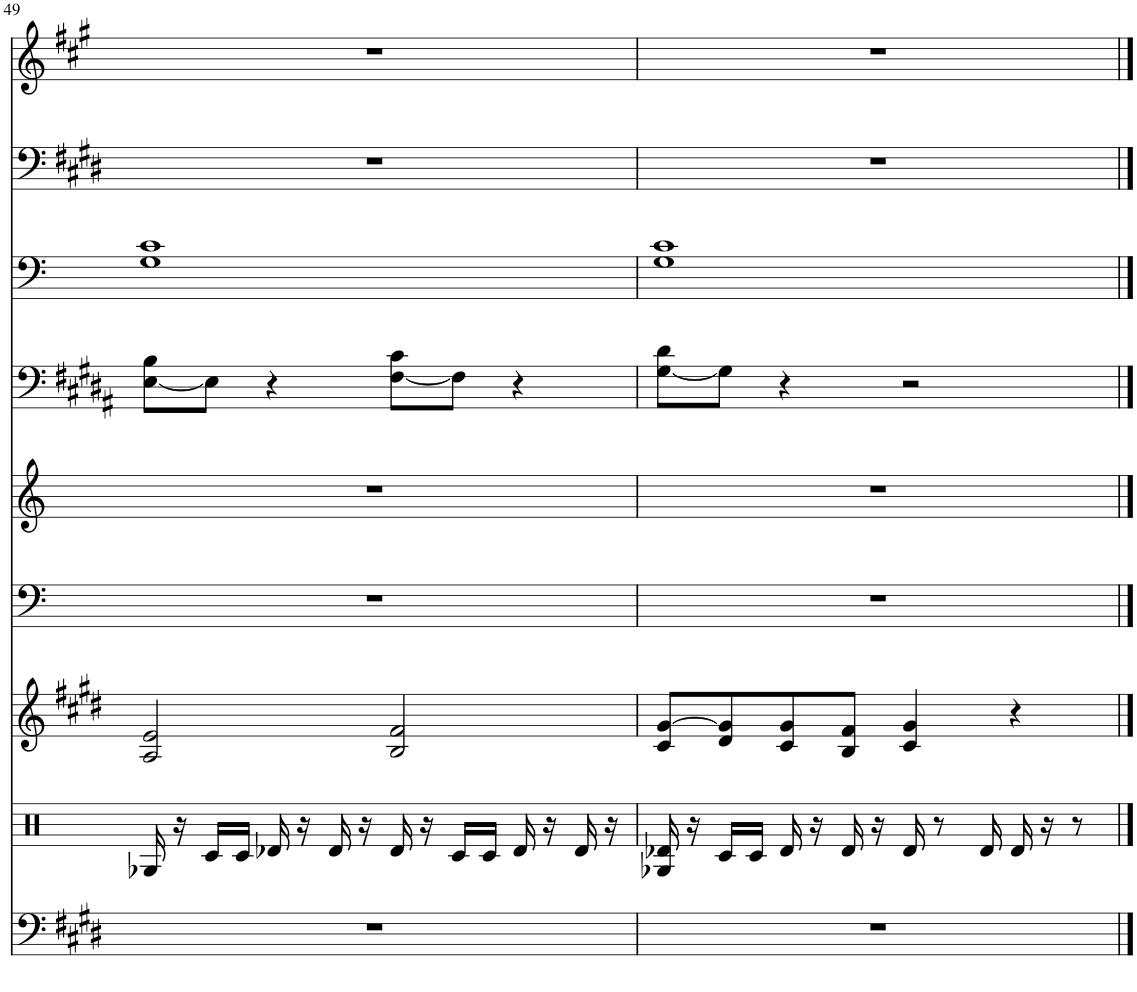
**kern	**kern	**kern	**kern	**kern	**kern	**kern	**kern	**kern
*part9	*part8	*part7	*part6	*part5	*part4	*part3	*part2	*part1
*staff9	*staff8	*staff7	*staff6	*staff5	*staff4	*staff3	*staff2	*staff1
*I"Track 9	*I"Track 8	*I"Track 7	*I"Track 7	*I"Track 6	*I"Track 5	*I"Track 3	*I"Track 2	*I"Track 1
!!LO:PB:g=z
*clefF4	*clefX	*clefG2	*clefF4	*clefG2	*clefF4	*clefF4	*clefF4	*clefG2
*	*	*	*	*Trd-7c-12	*Trd4c7	*	*	*
*k[f#c#g#d#]	*k[]	*k[f#c#g#d#]	*k[]	*k[]	*k[f#c#g#d#a#]	*k[]	*k[f#c#g#d#]	*k[f#c#g#]
*M4/4	*M4/4	*M4/4	*M4/4	*M4/4	*M4/4	*M4/4	*M4/4	*M4/4
=49	=49	=49	=49	=49	=49	=49	=49	=49
1r	16G-X/	2A/ 2e/	1r	1r	[8E\ 8B\L	1G 1c	1r	1r
.	16r	.	.	.	.	.	.	.
.	16c/LL	.	.	.	8E\J]	.	.	.
.	16c/JJ	.	.	.	.	.	.	.
.	16d-X/	.	.	.	4r	.	.	.
.	16r	.	.	.	.	.	.	.
.	16d/	.	.	.	.	.	.	.
.	16r	.	.	.	.	.	.	.
.	16d/	2B/ 2f#/	.	.	[8F#\ 8c#\L	.	.	.
.	16r	.	.	.	.	.	.	.
.	16c/LL	.	.	.	8F#\J]	.	.	.
.	16c/JJ	.	.	.	.	.	.	.
.	16d/	.	.	.	4r	.	.	.
.	16r	.	.	.	.	.	.	.
.	16d/	.	.	.	.	.	.	.
.	16r	.	.	.	.	.	.	.
=50	=50	=50	=50	=50	=50	=50	=50	=50
1r	16G-X/ 16d-X/	8c#/ [8g#/L	1r	1r	[8G#\ 8d#\L	1G 1c	1r	1r
.	16r	.	.	.	.	.	.	.
.	16c/LL	8d#/ 8g#/]	.	.	8G#\J]	.	.	.
.	16c/JJ	.	.	.	.	.	.	.
.	16d/	8c#/ 8g#/	.	.	4r	.	.	.
.	16r	.	.	.	.	.	.	.
.	16d/	8B/ 8f#/J	.	.	.	.	.	.
.	16r	.	.	.	.	.	.	.
.	16d/	4c#/ 4g#/	.	.	2r	.	.	.
.	8r	.	.	.	.	.	.	.
.	16d/	.	.	.	.	.	.	.
.	16d/	4r	.	.	.	.	.	.
.	16r	.	.	.	.	.	.	.
.	8r	.	.	.	.	.	.	.
==	==	==	==	==	==	==	==	==
*-	*-	*-	*-	*-	*-	*-	*-	*-
